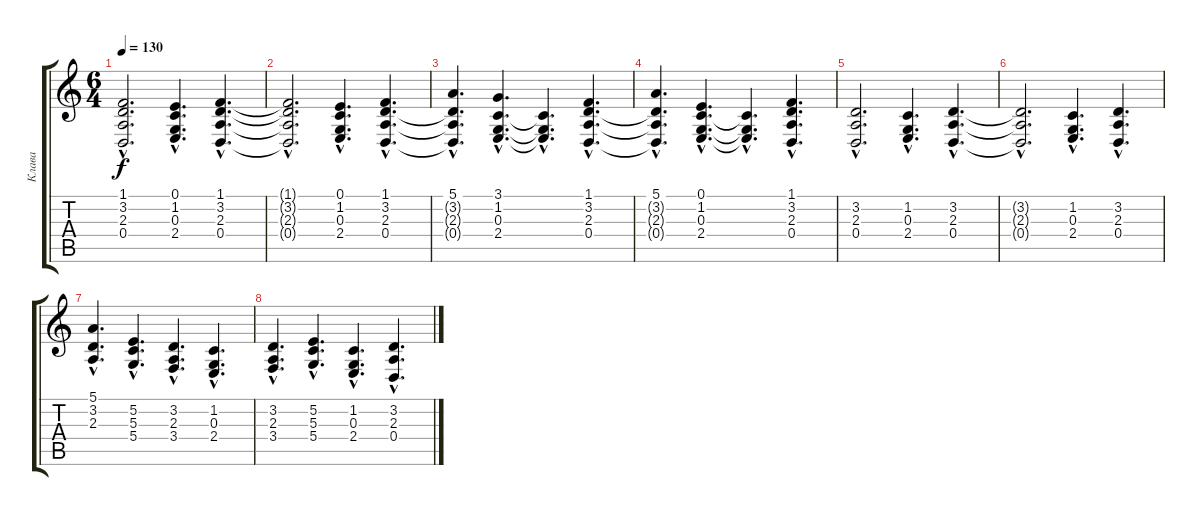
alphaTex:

\track ("Клава" "Клава") {instrument choiraahs}
\staff {score tabs}
\tuning (E4 B3 G3 D3 A2 E2) {hide}
\ts (6 4)
\tempo 130
\clef g2
\ks c
(1.1{hac} 3.2{hac} 2.3{hac} 0.4{hac}).2{d dy f instrument choiraahs} (0.1{hac} 1.2{hac} 0.3{hac} 2.4{hac}).4{d} (1.1{hac} 3.2{hac} 2.3{hac} 0.4{hac}).4{d} |
(1.1{hac t} 3.2{hac t} 2.3{hac t} 0.4{hac t}).2{d} (0.1{hac} 1.2{hac} 0.3{hac} 2.4{hac}).4{d} (1.1{hac} 3.2{hac} 2.3{hac} 0.4{hac}).4{d} |
(5.1{hac} 3.2{hac t} 2.3{hac t} 0.4{hac t}).4{d} (3.1{hac} 1.2{hac} 0.3{hac} 2.4{hac}).4{d} (1.2{hac t} 0.3{hac t} 2.4{hac t}).4{d} (1.1{hac} 3.2{hac} 2.3{hac} 0.4{hac}).4{d} |
(5.1{hac} 3.2{hac t} 2.3{hac t} 0.4{hac t}).4{d} (0.1{hac} 1.2{hac} 0.3{hac} 2.4{hac}).4{d} (1.2{hac t} 0.3{hac t} 2.4{hac t}).4{d} (1.1{hac} 3.2{hac} 2.3{hac} 0.4{hac}).4{d} |
(3.2{hac} 2.3{hac} 0.4{hac}).2{d} (1.2{hac} 0.3{hac} 2.4{hac}).4{d} (3.2{hac} 2.3{hac} 0.4{hac}).4{d} |
(3.2{hac t} 2.3{hac t} 0.4{hac t}).2{d} (1.2{hac} 0.3{hac} 2.4{hac}).4{d} (3.2{hac} 2.3{hac} 0.4{hac}).4{d} |
(5.1{hac} 3.2{hac} 2.3{hac}).4{d} (5.2{hac} 5.3{hac} 5.4{hac}).4{d} (3.2{hac} 2.3{hac} 3.4{hac}).4{d} (1.2{hac} 0.3{hac} 2.4{hac}).4{d} |
(3.2{hac} 2.3{hac} 3.4{hac}).4{d} (5.2{hac} 5.3{hac} 5.4{hac}).4{d} (1.2{hac} 0.3{hac} 2.4{hac}).4{d} (3.2{hac} 2.3{hac} 0.4{hac}).4{d}
